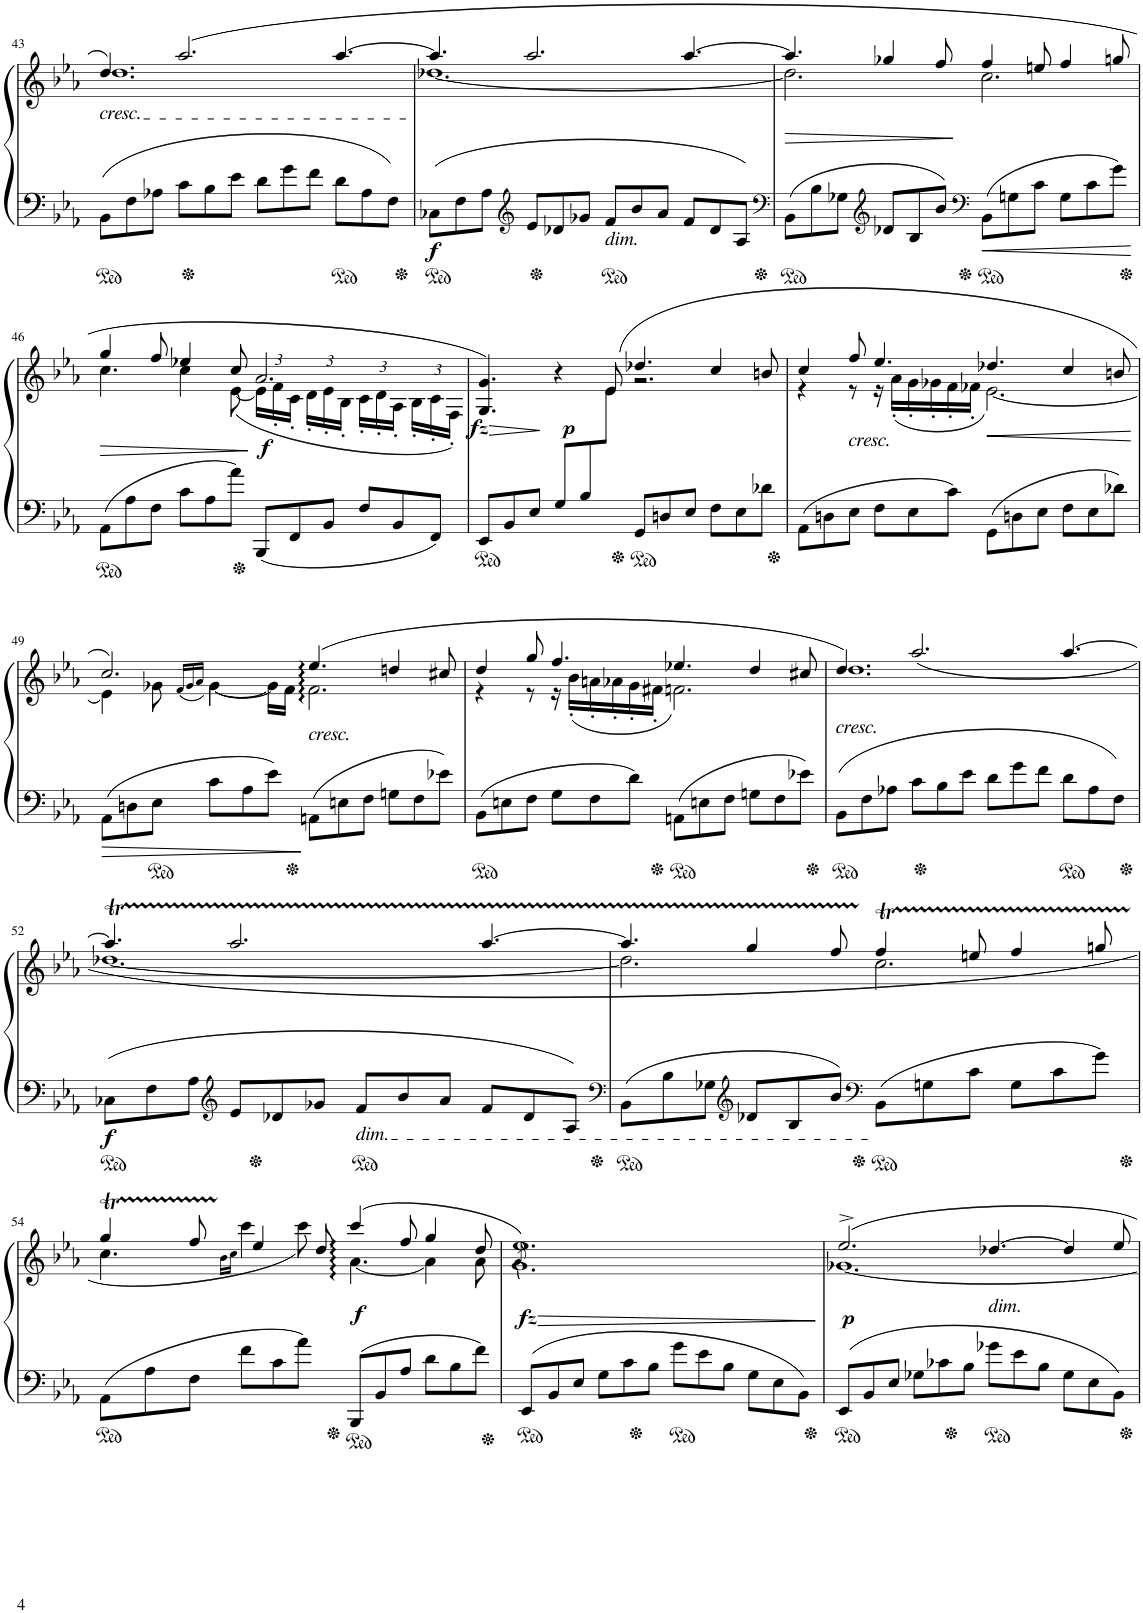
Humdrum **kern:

**kern	**kern	**dynam
*part1	*part1	*part1
*staff2	*staff1	*staff1/2
*I"Piano	*	*
*I'Pno.	*	*
!!LO:PB:g=z
*clefF4	*clefG2	*
*k[b-e-a-]	*k[b-e-a-]	*
*M12/8	*M12/8	*
=43	=43	=43
*	*^	*
!	!LO:TX:b:i:t=cresc.	!	!
8BB-\L	4.dd/	1.dd	.
8F\	.	.	.
8A-X\J	.	.	.
8c\L	(2.aa-/	.	.
8B-\	.	.	.
8e-\J	.	.	.
8d\L	.	.	.
8g\	.	.	.
8f\J	.	.	.
8d\L	[4.aa-/	.	.
8A-\	.	.	.
8F\J	.	.	.
=44	=44	=44	=44
!	!	!	!LO:DY:b=2
8C-X\L	4.aa-/]	[1.dd-X	f
8F\	.	.	.
8A-\J	.	.	.
*clefG2	*	*	*
8e-/L	2.aa-/	.	.
8d-X/	.	.	.
8g-X/J	.	.	.
!LO:TX:b:i:t=dim.	!	!	!
8f/L	.	.	.
8b-/	.	.	.
8a-/J	.	.	.
8f/L	[4.aa-/	.	.
8d-/	.	.	.
8A-/J	.	.	.
=45	=45	=45	=45
*clefF4	*	*	*
!	!	!	!LO:HP:b
8BB-\L	4.aa-/]	2.dd-\]	>
8B-\	.	.	.
8G-X\J	.	.	.
*clefG2	*	*	*
8d-X/L	4gg-X/	.	.
8B-/	.	.	.
8b-/J	8ff/	.	.
*clefF4	*	*	*
8BB-\L	4ff/	2.cc\	]
8Gn\	.	.	.
8c\J	8een/	.	.
8G\L	4ff/	.	.
8c\	.	.	.
8g\J	8ggn/	.	.
!!LO:LB:g=z	!!
=46	=46	=46	=46
!	!	!	!LO:HP:b
8AA-\L	4gg/	4.cc\	>
8A-\	.	.	.
8F\J	8ff/	.	.
8c\L	4ee-X/	4cc\	.
8A-\	.	.	.
8a-\J	8cc/	([8e-\	.
!	!	!	!LO:DY:n=1:b
8BBB-/L	2.a-/	16e-\LL]	] f
!	!	!LO:TX:a:i:t=3	!
.	.	16f'\	.
8FF/	.	16c'\JJ	.
.	.	16d'\LL	.
!	!	!LO:TX:a:i:t=3	!
8BB-/J	.	16e-'\	.
.	.	16B-'\JJ	.
8F/L	.	16c'\LL	.
!	!	!LO:TX:a:i:t=3	!
.	.	16d'\	.
8BB-/	.	16A-'\JJ	.
.	.	16B-'\LL	.
!	!	!LO:TX:a:i:t=3	!
8FF/J	.	16c'\	.
.	.	16F'\JJ)	.
*	*v	*v	*
=47	=47	=47
*ped	*	*
*	*^	*
!	!	!	!LO:HP:b
*	*	*^	*
!	!	!	!	!LO:DY:n=1:b
8EE-/L	4.G/ 4.g/)	2.ryy	8ryy	> fz
*	*	*v	*v	*
8BB-/	.	.	.
8E-/J	.	.	.
!	!	!	!LO:DY:n=2:b
8G/L	4r	.	] p
8B-/	.	.	.
*	*	*^	*
8ryy	(8e-/	.	8e-\J	.
*	*Xped	*	*	*
8GG/L	4.dd-X/	2.r	2.ryy	.
8Dn/	.	.	.	.
8E-/J	.	.	.	.
8F\L	4cc/	.	.	.
8E-\	.	.	.	.
8d-X\J	8bn/	.	.	.
*	*	*v	*v	*
=48	=48	=48	=48
8AA-\L	4cc/	4r	.
8Dn\	.	.	.
!	!LO:TX:b:i:t=cresc.	!	!
8E-\J	8ff/	8r	.
8F\L	4.ee-/	16r	.
.	.	(16a-'\LL	.
8E-\	.	16g'\	.
.	.	16g-X'\	.
8c\J	.	16f'\	.
.	.	16f-X'\JJ	.
!	!	!	!LO:HP:b
8GG\L	4.dd-X/	[2.e-\)	<
8Dn\	.	.	.
8E-\J	.	.	.
8F\L	4cc/	.	.
8E-\	.	.	.
8d-X\J	8bn/	.	.
*	*v	*v	*
.	.	[
!!LO:LB:g=z
=49	=49	=49
*	*^	*
*	*	*^	*
8AA-\L	2.cc/)	4e-\]	4ryy	.
8Dn\	.	.	.	.
8E-\J	.	8g-X\	32g-!LLL	.
.	.	.	32f!	.
.	.	.	32g-!	.
.	.	.	32a-!JJJ	.
.	.	(16qf/LL	.	.
.	.	16qg-/	.	.
.	.	16qa-/JJ	.	.
8c\L	.	[4g-\)	[4g-\	.
8A-\	.	.	.	.
8e-\J	.	16g-\LL]	16g-!LL]	.
.	.	16f\JJ	32f!L	.
.	.	.	[32f!JJJ	.
!	!LO:TX:b:i:t=cresc.	!	!	!
8AAn\L	(4.ee-/	2.f\	2.f!]	.
8En\	.	.	.	.
8F\J	.	.	.	.
8Gn\L	4ddn/	.	.	.
8F\	.	.	.	.
8e-X\J	8cc#X/	.	.	.
*	*	*v	*v	*
=50	=50	=50	=50
8BB-\L	4dd/	4r	.
8En\	.	.	.
8F\J	8gg/	8r	.
8G\L	4.ff/	16r	.
.	.	(16b-'\LL	.
8F\	.	16an'\	.
.	.	16a-X'\	.
8d\J	.	16g'\	.
.	.	16f#X'\JJ	.
8AAn\L	4.ee-X/	2.fn\)	.
8En\	.	.	.
8F\J	.	.	.
8Gn\L	4dd/	.	.
8F\	.	.	.
8e-X\J	8cc#X/	.	.
=51	=51	=51	=51
!	!LO:TX:b:i:t=cresc.	!	!
8BB-\L	4.dd/)	1.dd	.
8F\	.	.	.
8A-X\J	.	.	.
8c\L	(2.aa-/	.	.
8B-\	.	.	.
8e-\J	.	.	.
8d\L	.	.	.
8g\	.	.	.
8f\J	.	.	.
8d\L	[4.aa-/	.	.
8A-\	.	.	.
8F\J	.	.	.
!!LO:LB:g=z
=52	=52	=52	=52
*	*	*^	*
*	*	*	*Xtuplet	*
!	!	!	!	!LO:DY:b=2
8C-X\L	4.aa-T/]	[1.dd-X	24dd-!LL	f
.	.	.	24ee-!	.
.	.	.	24dd-!	.
8F\	.	.	24ee-!	.
.	.	.	24dd-!	.
.	.	.	24ee-!	.
8A-\J	.	.	24dd-!	.
.	.	.	24ee-!	.
.	.	.	24dd-!JJ	.
*clefG2	*	*	*	*
8e-/L	2.aa-/	.	24ee-!LL	.
.	.	.	24dd-!	.
.	.	.	24ee-!	.
8d-X/	.	.	24dd-!	.
.	.	.	24ee-!	.
.	.	.	24dd-!	.
8g-X/J	.	.	24ee-!	.
.	.	.	24dd-!	.
.	.	.	24ee-!JJ	.
!LO:TX:b:i:t=dim.	!	!	!	!
8f/L	.	.	24dd-!LL	.
.	.	.	24ee-!	.
.	.	.	24dd-!	.
8b-/	.	.	24ee-!	.
.	.	.	24dd-!	.
.	.	.	24ee-!	.
8a-/J	.	.	24dd-!	.
.	.	.	24ee-!	.
.	.	.	24dd-!JJ	.
8f/L	[4.aa-/	.	24ee-!LL	.
.	.	.	24dd-!	.
.	.	.	24ee-!	.
8d-/	.	.	24dd-!	.
.	.	.	24ee-!	.
.	.	.	24dd-!	.
8A-/J	.	.	24ee-!	.
.	.	.	24dd-!	.
.	.	.	24ee-!JJ	.
=53	=53	=53	=53	=53
*clefF4	*	*	*	*
8BB-\L	4.aa-/]	2.dd-\]	24dd-X!LL	.
.	.	.	24ee-!	.
.	.	.	24dd-!	.
8B-\	.	.	24ee-!	.
.	.	.	24dd-!	.
.	.	.	24ee-!	.
8G-X\J	.	.	24dd-!	.
.	.	.	24ee-!	.
.	.	.	24dd-!JJ	.
*clefG2	*	*	*	*
8d-X/L	4gg/	.	24ee-!LL	.
.	.	.	24dd-!	.
.	.	.	24ee-!	.
8B-/	.	.	24dd-!	.
.	.	.	24ee-!	.
.	.	.	24dd-!	.
8b-/J	8ffTTT/	.	24ee-!	.
.	.	.	24dd-!	.
.	.	.	24ee-!JJ	.
*clefF4	*	*	*	*
8BB-\L	4ffT/	2.cc\	24cc!LL	.
.	.	.	24dd-!	.
.	.	.	24cc!	.
8Gn\	.	.	24dd-!	.
.	.	.	24cc!	.
.	.	.	24dd-!	.
8c\J	8een/	.	24cc!	.
.	.	.	24dd-!	.
.	.	.	24cc!JJ	.
8G\L	4ff/	.	24dd-!LL	.
.	.	.	24cc!	.
.	.	.	24dd-!	.
8c\	.	.	24cc!	.
.	.	.	24dd-!	.
.	.	.	24cc!	.
8g\J	8ggnTTT/	.	24dd-!	.
.	.	.	24cc!	.
.	.	.	24dd-!JJ	.
!!LO:LB:g=z	!!	!!
=54	=54	=54	=54	=54
8AA-\L	4ggt/	4.cc\	24cc!LL	.
.	.	.	24dd!	.
.	.	.	24cc!	.
8A-\	.	.	32dd!L	.
.	.	.	32cc!	.
.	.	.	32dd!	.
.	.	.	32cc!	.
8F\J	8ff/	.	32dd!	.
.	.	.	32cc!	.
.	.	.	32bn!	.
.	.	.	32cc!JJJ	.
.	.	16qb\LL	.	.
.	.	16qcc\JJ	.	.
8f\L	4ee-/	4ccc\	4ccc!	.
8c\	.	.	.	.
8a-\J	8dd/	8ccc\)	16.ccc!LL	.
.	.	.	[32a-!JJk	.
!	!	!	!	!LO:DY:b
8BBB-/L	(4ccc/	[4.a-\	4.a-!_	f
8BB-/	.	.	.	.
8A-/J	8ff/	.	.	.
8d\L	4gg/	4a-\]	4a-!]	.
8B-\	.	.	.	.
8f\J	8dd/	8a-\	8ryy	.
=55	=55	=55	=55	=55
.	.	(8qa-/	.	.
!	!	!	!	!LO:HP:b
!	!	!	!	!LO:DY:n=1:b
8EE-/L	1.ee-)	1.g)	16a-!KL	> fz
.	.	.	[8.g!J	.
8BB-/	.	.	.	.
8E-/J	.	.	2g!_	.
8G\L	.	.	.	.
8c\	.	.	.	.
8B-\J	.	.	.	.
8g\L	.	.	2.g!]	.
8e-\	.	.	.	.
8B-\J	.	.	.	.
8G\L	.	.	.	.
8E-\	.	.	.	.
8BB-\J	.	.	.	.
*	*v	*v	*v	*
.	.	]
=56	=56	=56
*	*^	*
!	!	!	!LO:DY:b
8EE-/L	2.ee-^/	[1.g-X	p
8BB-/	.	.	.
8E-/J	.	.	.
8G-X\L	.	.	.
8c-X\	.	.	.
8B-\J	.	.	.
!	!LO:TX:b:i:t=dim.	!	!
8g-X\L	[4.dd-X/	.	.
8e-\	.	.	.
8B-\J	.	.	.
8G-\L	4dd-/]	.	.
8E-\	.	.	.
8BB-\J	8ee-/	.	.
*	*v	*v	*
=	=	=
*-	*-	*-
